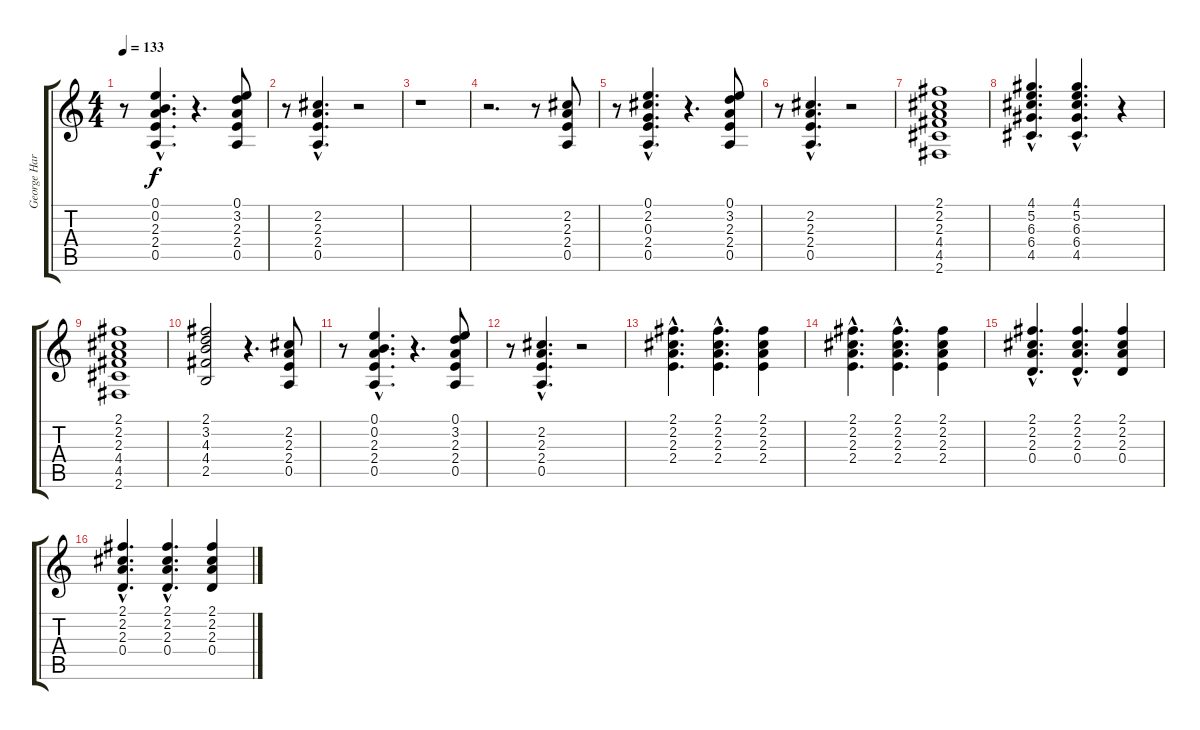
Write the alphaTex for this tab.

\track ("George Harrison - Guitar I" "George Har") {instrument overdrivenguitar}
\staff {score tabs}
\tuning (E4 B3 G3 D3 A2 E2) {hide}
\ts (4 4)
\tempo 133
\clef g2
\ks c
r.8{dy f} (0.1{hac} 0.2{hac} 2.3{hac} 2.4{hac} 0.5{hac}).4{d} r.4{d} (0.1 3.2 2.3 2.4 0.5).8 |
r.8 (2.2{hac} 2.3{hac} 2.4{hac} 0.5{hac}).4{d} r.2 |
r.1 |
r.2{d} r.8 (2.2 2.3 2.4 0.5).8 |
r.8 (0.1{hac} 2.2{hac} 0.3{hac} 2.4{hac} 0.5{hac}).4{d} r.4{d} (0.1 3.2 2.3 2.4 0.5).8 |
r.8 (2.2{hac} 2.3{hac} 2.4{hac} 0.5{hac}).4{d} r.2 |
(2.1 2.2 2.3 4.4 4.5 2.6).1 |
(4.1{hac} 5.2{hac} 6.3{hac} 6.4{hac} 4.5{hac}).4{d} (4.1{hac} 5.2{hac} 6.3{hac} 6.4{hac} 4.5{hac}).4{d} r.4 |
(2.1 2.2 2.3 4.4 4.5 2.6).1 |
(2.1 3.2 4.3 4.4 2.5).2 r.4{d} (2.2 2.3 2.4 0.5).8 |
r.8 (0.1{hac} 0.2{hac} 2.3{hac} 2.4{hac} 0.5{hac}).4{d} r.4{d} (0.1 3.2 2.3 2.4 0.5).8 |
r.8 (2.2{hac} 2.3{hac} 2.4{hac} 0.5{hac}).4{d} r.2 |
(2.1{hac} 2.2{hac} 2.3{hac} 2.4{hac}).4{d} (2.1{hac} 2.2{hac} 2.3{hac} 2.4{hac}).4{d} (2.1 2.2 2.3 2.4).4 |
(2.1{hac} 2.2{hac} 2.3{hac} 2.4{hac}).4{d} (2.1{hac} 2.2{hac} 2.3{hac} 2.4{hac}).4{d} (2.1 2.2 2.3 2.4).4 |
(2.1{hac} 2.2{hac} 2.3{hac} 0.4{hac}).4{d} (2.1{hac} 2.2{hac} 2.3{hac} 0.4{hac}).4{d} (2.1 2.2 2.3 0.4).4 |
(2.1{hac} 2.2{hac} 2.3{hac} 0.4{hac}).4{d} (2.1{hac} 2.2{hac} 2.3{hac} 0.4{hac}).4{d} (2.1 2.2 2.3 0.4).4
